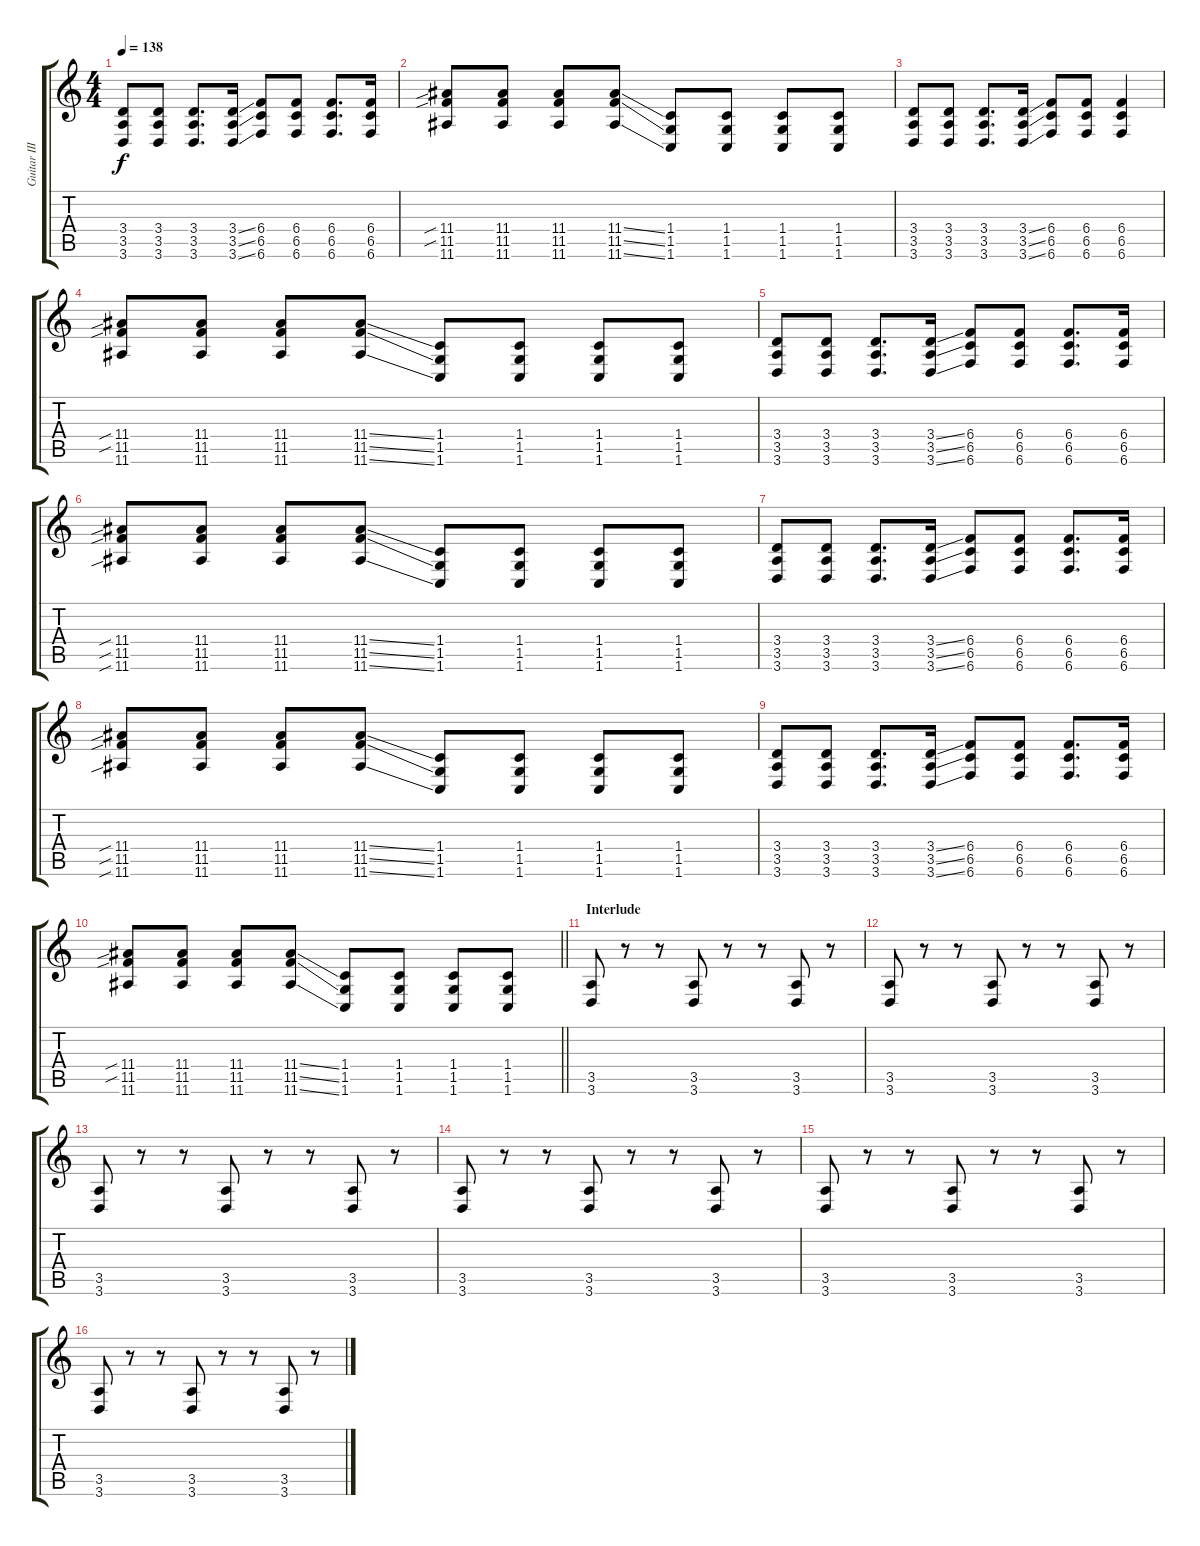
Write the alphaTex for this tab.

\track ("Guitar III" "Guitar III") {instrument distortionguitar}
\staff {score tabs}
\tuning (Db4 Ab3 E3 B2 Gb2 B1) {hide}
\ts (4 4)
\tempo 138
\clef g2
\ks c
(3.4 3.5 3.6).8{dy f} (3.4 3.5 3.6).8 (3.4 3.5 3.6).8{d} (3.4{ss} 3.5{ss} 3.6{ss}).16 (6.4 6.5 6.6).8 (6.4 6.5 6.6).8 (6.4 6.5 6.6).8{d} (6.4 6.5 6.6).16 |
(11.4{sib} 11.5{sib} 11.6).8 (11.4 11.5 11.6).8 (11.4 11.5 11.6).8 (11.4{ss} 11.5{ss} 11.6{ss}).8 (1.4 1.5 1.6).8 (1.4 1.5 1.6).8 (1.4 1.5 1.6).8 (1.4 1.5 1.6).8 |
(3.4 3.5 3.6).8 (3.4 3.5 3.6).8 (3.4 3.5 3.6).8{d} (3.4{ss} 3.5{ss} 3.6{ss}).16 (6.4 6.5 6.6).8 (6.4 6.5 6.6).8 (6.4 6.5 6.6).4 |
(11.4{sib} 11.5{sib} 11.6).8 (11.4 11.5 11.6).8 (11.4 11.5 11.6).8 (11.4{ss} 11.5{ss} 11.6{ss}).8 (1.4 1.5 1.6).8 (1.4 1.5 1.6).8 (1.4 1.5 1.6).8 (1.4 1.5 1.6).8 |
(3.4 3.5 3.6).8 (3.4 3.5 3.6).8 (3.4 3.5 3.6).8{d} (3.4{ss} 3.5{ss} 3.6{ss}).16 (6.4 6.5 6.6).8 (6.4 6.5 6.6).8 (6.4 6.5 6.6).8{d} (6.4 6.5 6.6).16 |
(11.4{sib} 11.5{sib} 11.6{sib}).8 (11.4 11.5 11.6).8 (11.4 11.5 11.6).8 (11.4{ss} 11.5{ss} 11.6{ss}).8 (1.4 1.5 1.6).8 (1.4 1.5 1.6).8 (1.4 1.5 1.6).8 (1.4 1.5 1.6).8 |
(3.4 3.5 3.6).8 (3.4 3.5 3.6).8 (3.4 3.5 3.6).8{d} (3.4{ss} 3.5{ss} 3.6{ss}).16 (6.4 6.5 6.6).8 (6.4 6.5 6.6).8 (6.4 6.5 6.6).8{d} (6.4 6.5 6.6).16 |
(11.4{sib} 11.5{sib} 11.6{sib}).8 (11.4 11.5 11.6).8 (11.4 11.5 11.6).8 (11.4{ss} 11.5{ss} 11.6{ss}).8 (1.4 1.5 1.6).8 (1.4 1.5 1.6).8 (1.4 1.5 1.6).8 (1.4 1.5 1.6).8 |
(3.4 3.5 3.6).8 (3.4 3.5 3.6).8 (3.4 3.5 3.6).8{d} (3.4{ss} 3.5{ss} 3.6{ss}).16 (6.4 6.5 6.6).8 (6.4 6.5 6.6).8 (6.4 6.5 6.6).8{d} (6.4 6.5 6.6).16 |
\barLineRight lightlight
(11.4{sib} 11.5{sib} 11.6).8 (11.4 11.5 11.6).8 (11.4 11.5 11.6).8 (11.4{ss} 11.5{ss} 11.6{ss}).8 (1.4 1.5 1.6).8 (1.4 1.5 1.6).8 (1.4 1.5 1.6).8 (1.4 1.5 1.6).8 |
\section ("" "Interlude")
(3.5 3.6).8 r.8 r.8 (3.5 3.6).8 r.8 r.8 (3.5 3.6).8 r.8 |
(3.5 3.6).8 r.8 r.8 (3.5 3.6).8 r.8 r.8 (3.5 3.6).8 r.8 |
(3.5 3.6).8 r.8 r.8 (3.5 3.6).8 r.8 r.8 (3.5 3.6).8 r.8 |
(3.5 3.6).8 r.8 r.8 (3.5 3.6).8 r.8 r.8 (3.5 3.6).8 r.8 |
(3.5 3.6).8 r.8 r.8 (3.5 3.6).8 r.8 r.8 (3.5 3.6).8 r.8 |
(3.5 3.6).8 r.8 r.8 (3.5 3.6).8 r.8 r.8 (3.5 3.6).8 r.8
